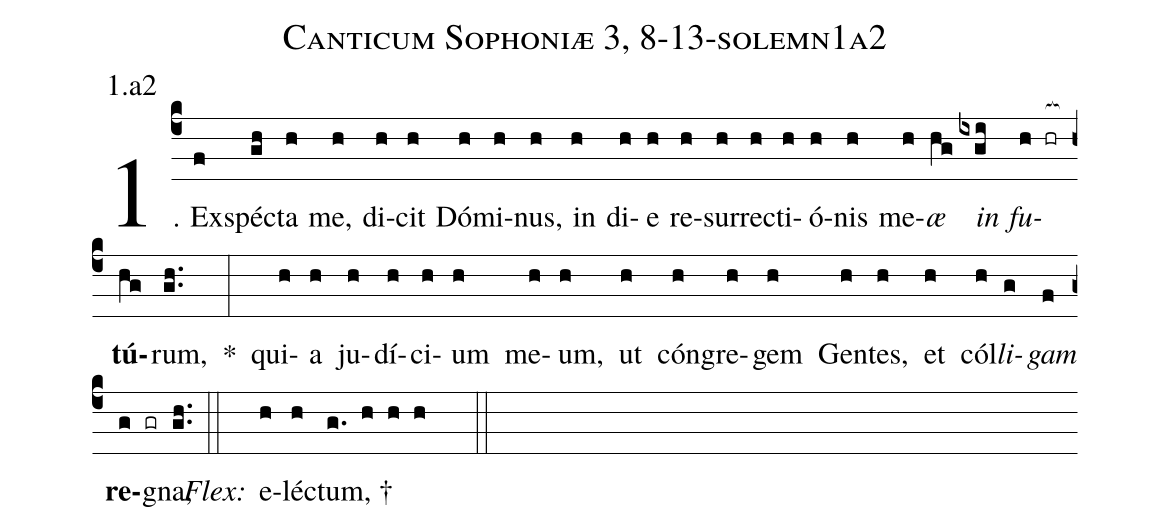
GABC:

name: Canticum Sophoniæ 3, 8-13-solemn1a2;
annotation: 1.a2;
%%
(c4)1. Ex(f)spéc(gh)ta(h) me,(h) di(h)cit(h) Dó(h)mi(h)nus,(h) in(h) di(h)e(h) re(h)sur(h)rec(h)ti(h)ó(h)nis(h) me(h)<i>æ</i>(hg) <i>in</i>(ixgi) <i>fu</i>(h hr[ocb:1{])<b>tú</b>(hg[ocb:0}])rum,(gh..) *(:) qui(h)a(h) ju(h)dí(h)ci(h)um(h) me(h)um,(h) ut(h) cón(h)gre(h)gem(h) Gen(h)tes,(h) et(h) cól(h)<i>li</i>(g)<i>gam</i>(f) <b>re</b>(g gr)gna,(gh..) (::)
<i>Flex:</i>()  e(h)léc(h)tum, †(g. h h h  ::)
